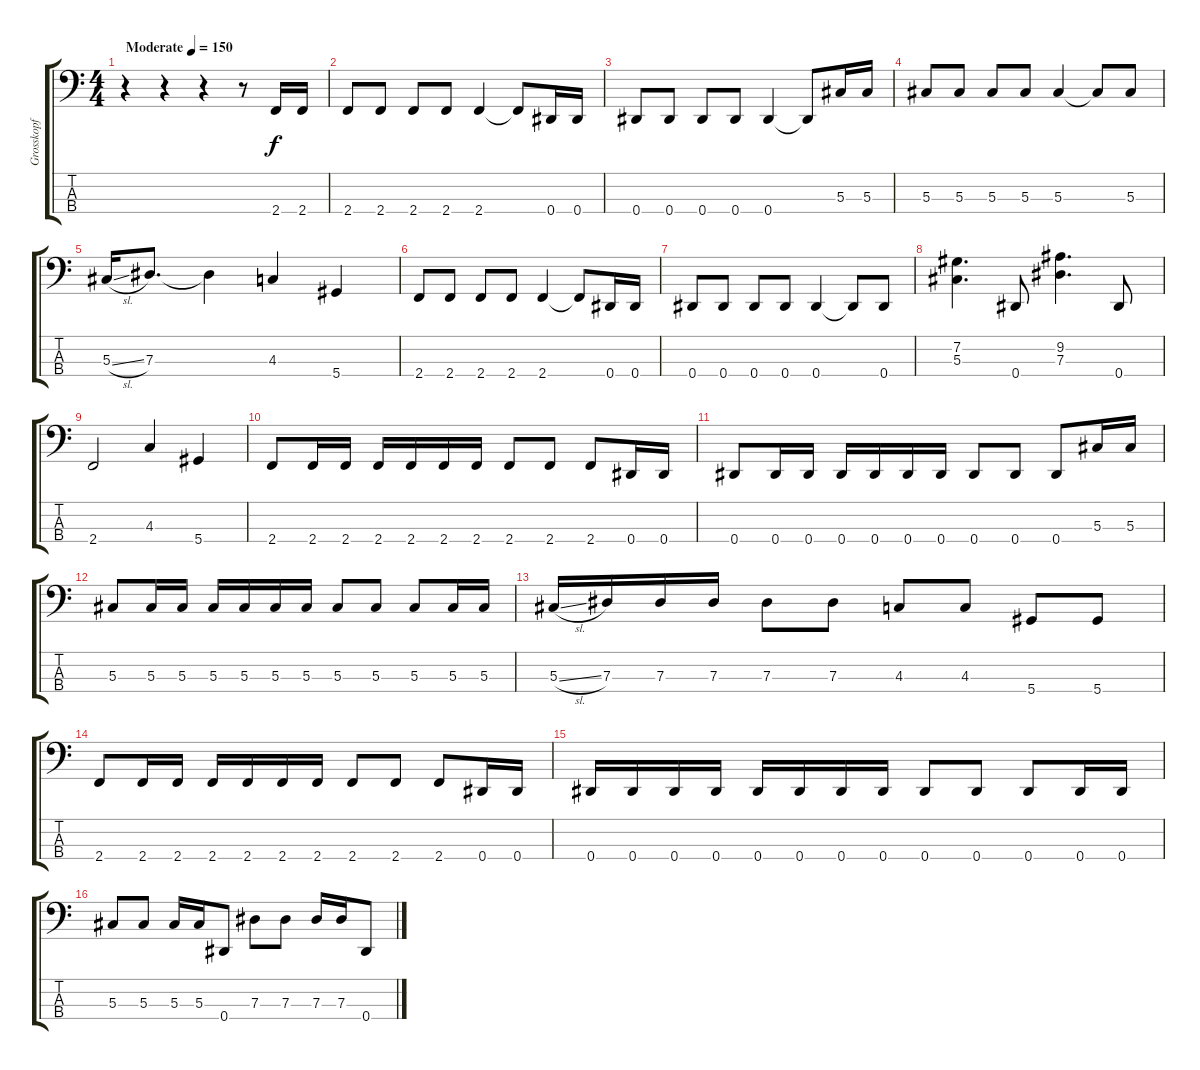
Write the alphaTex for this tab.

\track ("Grosskopf" "Grosskopf") {instrument electricbassfinger}
\staff {score tabs}
\tuning (Gb2 Db2 Ab1 Eb1) {hide}
\ts (4 4)
\tempo (150 "Moderate")
\clef f4
\ks c
r.4{dy f instrument electricbassfinger} r.4 r.4 r.8 2.4.16 2.4.16 |
2.4.8 2.4.8 2.4.8 2.4.8 2.4.4 2.4{t}.8 0.4.16 0.4.16 |
0.4.8 0.4.8 0.4.8 0.4.8 0.4.4 0.4{t}.8 5.3.16 5.3.16 |
5.3.8 5.3.8 5.3.8 5.3.8 5.3.4 5.3{t}.8 5.3.8 |
5.3{sl}.16 7.3.8{d} 7.3{t}.4 4.3.4 5.4.4 |
2.4.8 2.4.8 2.4.8 2.4.8 2.4.4 2.4{t}.8 0.4.16 0.4.16 |
0.4.8 0.4.8 0.4.8 0.4.8 0.4.4 0.4{t}.8 0.4.8 |
(7.2 5.3).4{d} 0.4.8 (9.2 7.3).4{d} 0.4.8 |
2.4.2 4.3.4 5.4.4 |
2.4.8 2.4.16 2.4.16 2.4.16 2.4.16 2.4.16 2.4.16 2.4.8 2.4.8 2.4.8 0.4.16 0.4.16 |
0.4.8 0.4.16 0.4.16 0.4.16 0.4.16 0.4.16 0.4.16 0.4.8 0.4.8 0.4.8 5.3.16 5.3.16 |
5.3.8 5.3.16 5.3.16 5.3.16 5.3.16 5.3.16 5.3.16 5.3.8 5.3.8 5.3.8 5.3.16 5.3.16 |
5.3{sl}.16 7.3.16 7.3.16 7.3.16 7.3.8 7.3.8 4.3.8 4.3.8 5.4.8 5.4.8 |
2.4.8 2.4.16 2.4.16 2.4.16 2.4.16 2.4.16 2.4.16 2.4.8 2.4.8 2.4.8 0.4.16 0.4.16 |
0.4.16 0.4.16 0.4.16 0.4.16 0.4.16 0.4.16 0.4.16 0.4.16 0.4.8 0.4.8 0.4.8 0.4.16 0.4.16 |
5.3.8 5.3.8 5.3.16 5.3.16 0.4.8 7.3.8 7.3.8 7.3.16 7.3.16 0.4.8
